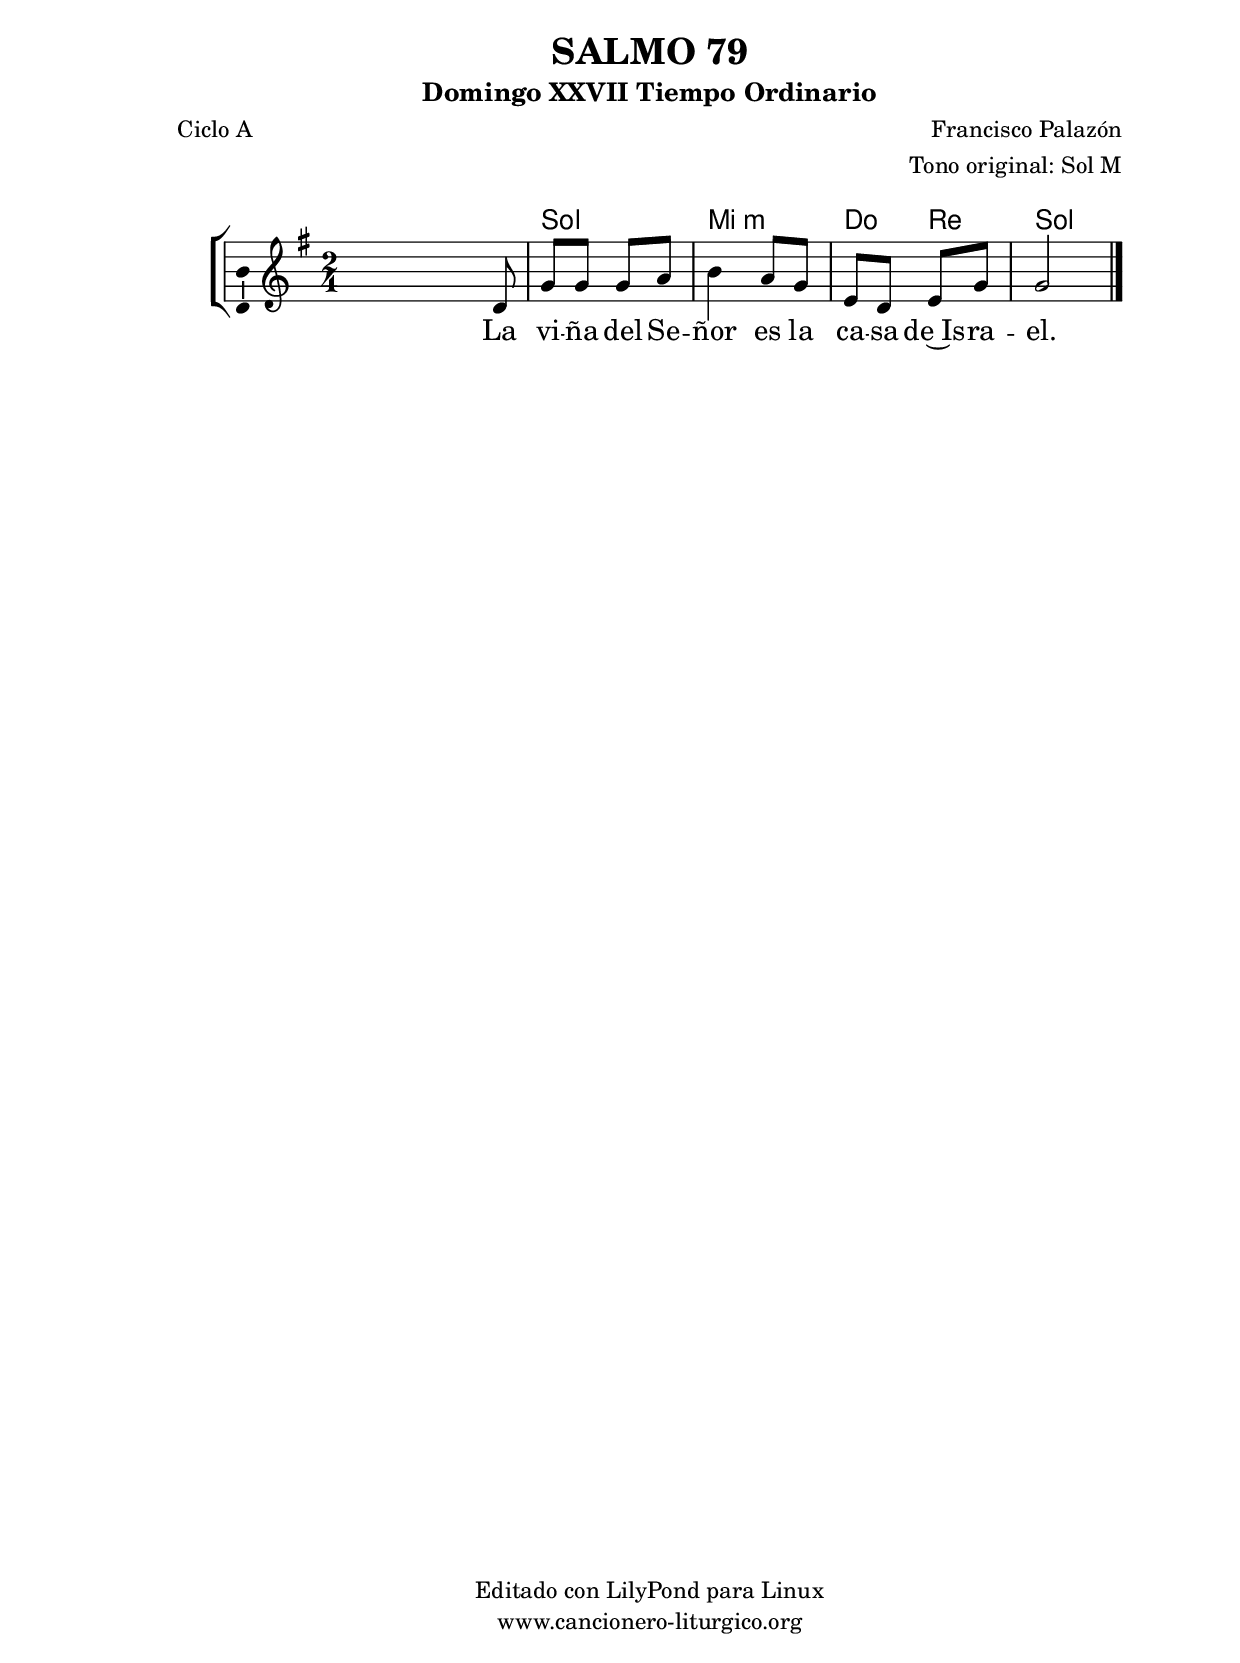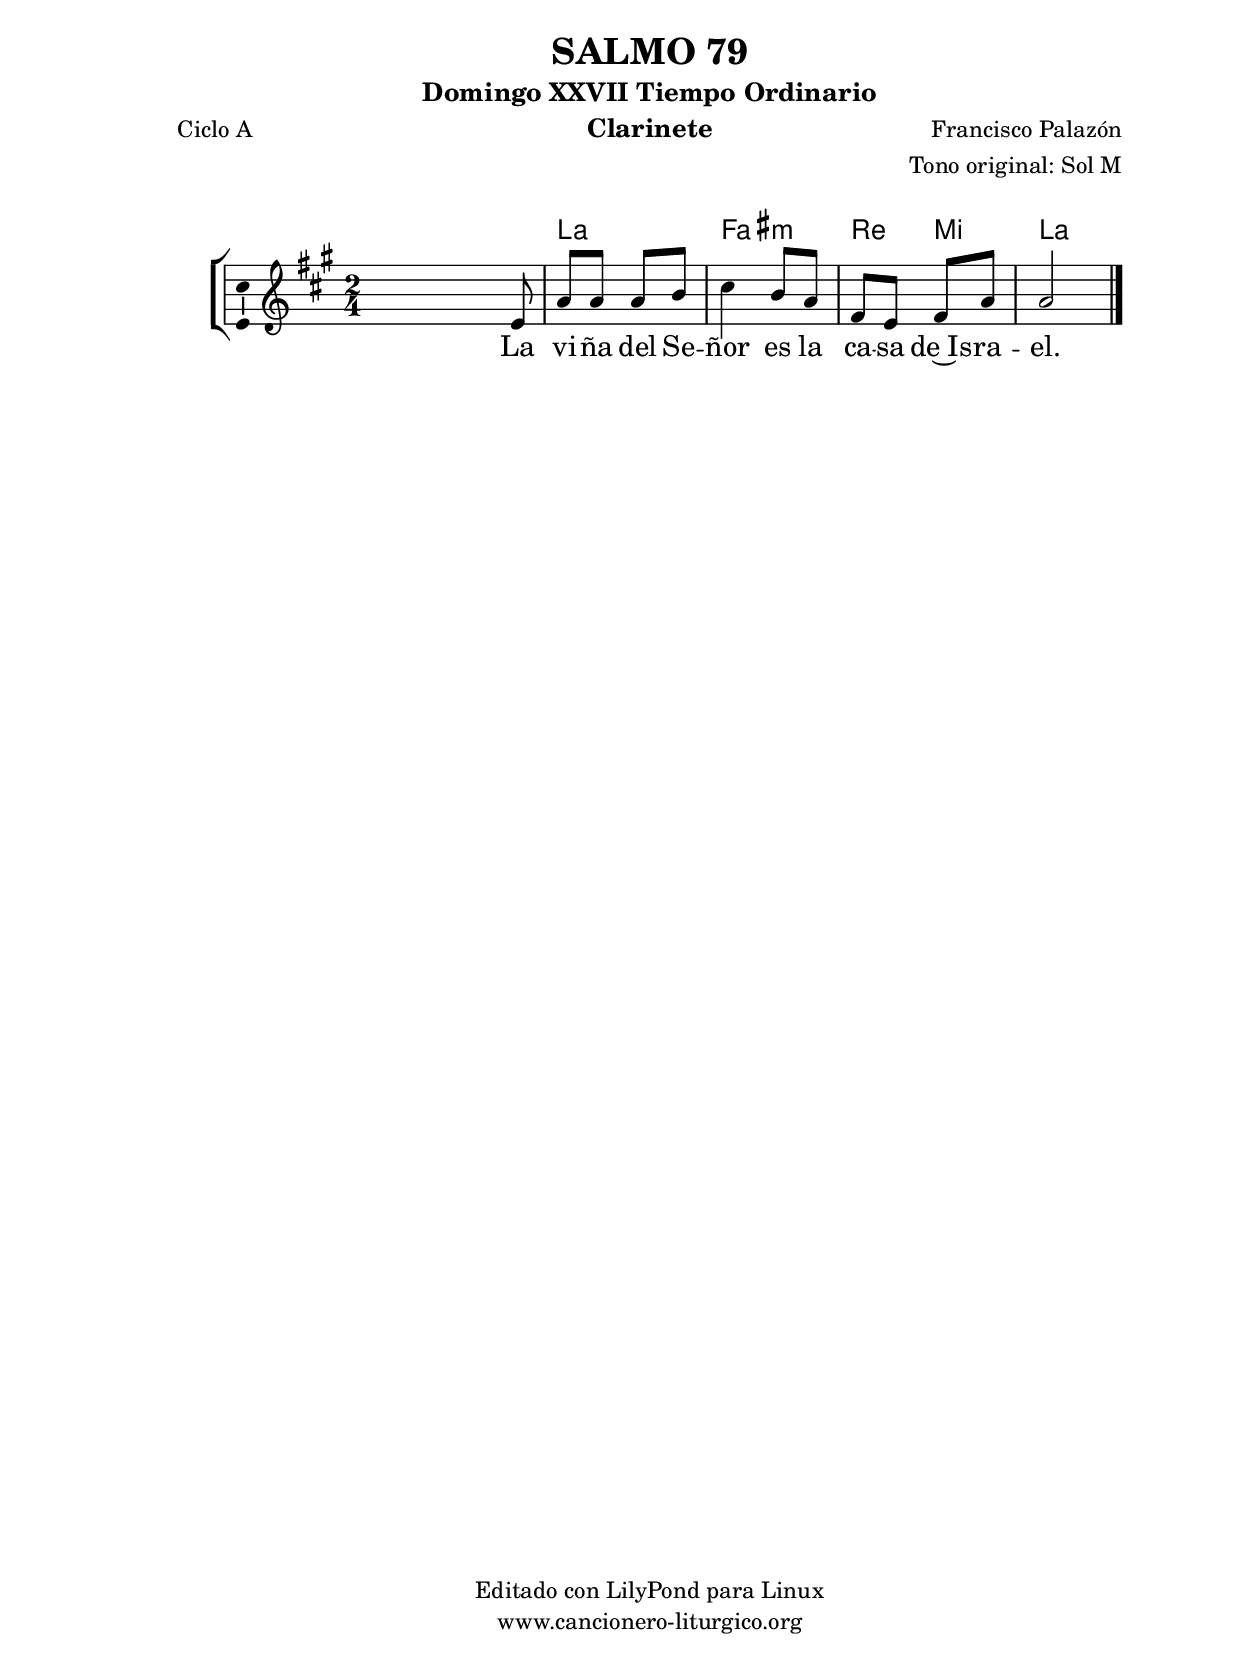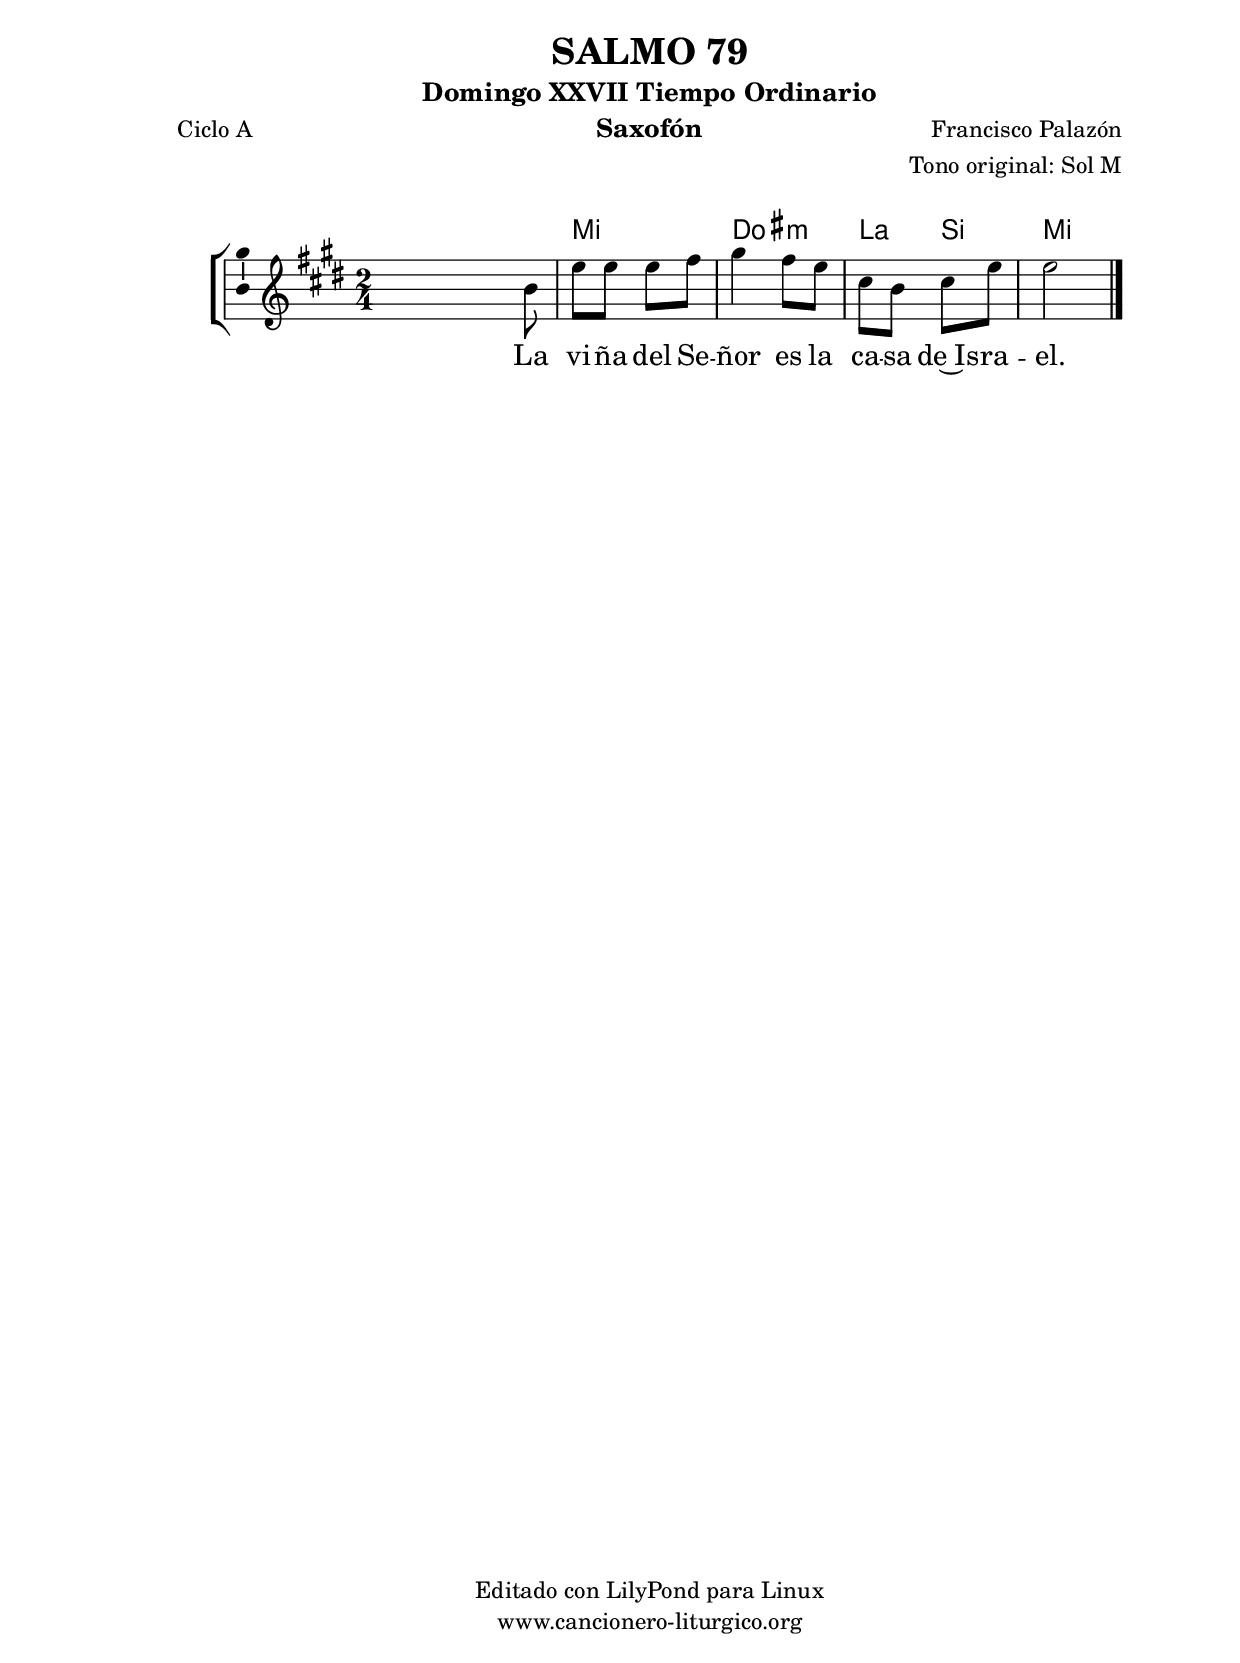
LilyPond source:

%
%para convertir .midi en .wav:
%timidity filename.midi -Ow -o finename.wav
%
%
%Para convertir de .wav a .mp3:
%lame -h -m j filename.wav
%
%
%para escuchar el midi:
%timidity nombrefichero.midi
%


%versión de lilypond para la que se ha escrito esta partitura:
\version "2.16.0"

	%Tamaño papel
	#(set-default-paper-size "a4")
	%Tamaño partitura
	#(set-global-staff-size 20)
	%No responde al pulsar sobre una nota
	#(ly:set-option 'point-and-click #f)

%parámetros del encabezamiento:
\header {
	title = "SALMO 79"
	subtitle = "Domingo XXVII Tiempo Ordinario"
	composer = "Francisco Palazón"
	poet = "Ciclo A"
	meter = ""
	arranger = "Tono original: Sol M"
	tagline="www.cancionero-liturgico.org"
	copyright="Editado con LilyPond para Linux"
	tiempo = "Ordinario"
	usos = "Salmo"
	letra = "La viña del Señor es la casa de Israel."
	}

%parámetros asociados al papel:
\paper  {
	oddHeaderMarkup = \markup {\fill-line { \on-the-fly #not-first-page \fromproperty #'header:title \on-the-fly #not-first-page \fromproperty #'header:composer }}
	evenHeaderMarkup = \markup {\fill-line { \fromproperty #'header:composer \fromproperty #'header:title }}
	#(set-paper-size "a4")
	print-page-number = ##f
	first-page-number = 1
	print-first-page-number = ##f
%	head-separation = 3.0 \cm
	top-margin = 2.0 \cm
	bottom-margin = 0.5\cm
%%%	bottom-margin = -1.0\cm
	left-margin = 3.0 \cm
	line-width = 16.0 \cm 
	indent = 8\mm
	interscoreline = 2.\mm
	between-system-space = 15\mm
%	para que las partituras no llenen la hoja:
	ragged-bottom = ##t
%	idem para la última hoja:
	ragged-last-bottom = ##f
%	para que las partituras llenen el ancho del papel:
	ragged-last = ##f
	after-title-space = 2.5 \cm
%page-count=1
%system-count=8

	%Flexible Vertical Spacing
%	markup-markup-spacing =
%	#'((basic-distance . 15) (minimum-distance . 15) (padding . 3))
	markup-system-spacing =
	#'((basic-distance . 15) (minimum-distance . 15) (padding . 3))
	system-system-spacing =
	#'((basic-distance . 15) (minimum-distance . 15) (padding . 3))
	score-system-spacing =
	#'((basic-distance . 15) (minimum-distance . 15) (padding . 5))
%	top-system-spacing = % header
%	#'((basic-distance . 8) (minimum-distance . 0) (padding . 3))
%	top-markup-spacing =
%	#'((basic-distance . 20) (minimum-distance . 20) (padding . 3))
	last-bottom-spacing = % footer
	#'((basic-distance . 5) (minimum-distance . 5) (padding . 3))
%	score-markup-spacing =
%	#'((basic-distance . 16) (minimum-distance . 13) (padding . 3))

	}


%parámetros que afectan a toda la partitura:
global =  {
	%clave de sol (G):
	\clef G
	%armadura:
%	\transpose ees c
	\key g \major
	\tempo 4=80
	\set Score.tempoHideNote = ##t
	}


acordes = {
	\italianChords
	\chordmode {
%	\transpose ees c
{

s2
g2 e:m c4 d g2

	}
	}
}

melodia = 
%\transpose ees c
{
	\relative c'{
	\time 2/4
%	\partial 4*1

s4 s8 d8
g8 g g a
b4 a8 g
e8 d e g
g2

	\bar "|."
	}
	}


texto = \lyricmode {
La vi -- ña del Se -- ñor es la ca -- sa de~Is -- ra -- el.
	}


acordesStaff = \context ChordNames = acordesStaff <<
	\set chordChanges = ##t
	\acordes
	>>


vozStaff = \context Voice = vozStaff
\with {\consists "Ambitus_engraver"}
<<
%	\set Staff.instrumentName = ""
%	\set Staff.shortInstrumentName = ""
%	\set Staff.midiInstrument = #"clarinet"
%	\set Staff.midiInstrument = #"cello"
%	\set Staff.midiInstrument = #"flute"
	\set Staff.midiInstrument = #"electric guitar (jazz)"
%	\set Staff.midiInstrument = #"english horn"
%	\set Staff.midiInstrument = #"violin"
%	\set Staff.midiInstrument = #"glockenspiel"
	\set Staff.midiMinimumVolume = #0.7
	\set Staff.midiMaximumVolume = #0.9
	\global
	\melodia
	>>


textoStaff = \context Lyrics = textoStaff <<
	\lyricsto vozStaff \texto
	>>

\book {
	\score {
		\context ChoirStaff {
			\override StaffGroup.SystemStartBracket #'collapse-height = #1
			\override Score.SystemStartBar #'collapse-height = #1
			<<
			\acordesStaff
			\vozStaff
			\textoStaff
			>>
			}
		\layout {
	    		\context {
				\Lyrics
				\override LyricText #'font-size = #2
				}
	   		 \context {
				\Score
				%fontSize = #3
				\override StaffSymbol #'staff-space = #(magstep +3)
				%\override Beam #'thickness = #0.55
				%\override SpacingSpanner #'spacing-increment = #1.0
				%\override Slur #'height-limit = #1.5
				}
			}
		}
	\score {
		\unfoldRepeats
		\context ChoirStaff {
			<<
			\acordesStaff
			\vozStaff
			>>
			}
		\midi {
	  		\context {
	  			\Score
				tempoWholesPerMinute = #(ly:make-moment 70 4)
				}
			}
		}
	}

%Partitura para clarinete
#(define output-suffix "C")
\book {
	\header{
		instrument = "Clarinete"
		}
	\score {
		\context ChoirStaff {
			\override StaffGroup.SystemStartBracket #'collapse-height = #1
			\override Score.SystemStartBar #'collapse-height = #1
\transpose c d
			<<
			\acordesStaff
			\vozStaff
			\textoStaff
			>>
			}
		\layout {
	    		\context {
				\Lyrics
				\override LyricText #'font-size = #2
				}
	   		 \context {
				\Score
				%fontSize = #3
				\override StaffSymbol #'staff-space = #(magstep +3)
				%\override Beam #'thickness = #0.55
				%\override SpacingSpanner #'spacing-increment = #1.0
				%\override Slur #'height-limit = #1.5
				}
			}
		}
	}

%Partitura para saxofón
#(define output-suffix "S")
\book {
	\header{
		instrument = "Saxofón"
		}
	\score {
		\context ChoirStaff {
			\override StaffGroup.SystemStartBracket #'collapse-height = #1
			\override Score.SystemStartBar #'collapse-height = #1
\transpose c a
			<<
			\acordesStaff
			\vozStaff
			\textoStaff
			>>
			}
		\layout {
	    		\context {
				\Lyrics
				\override LyricText #'font-size = #2
				}
	   		 \context {
				\Score
				%fontSize = #3
				\override StaffSymbol #'staff-space = #(magstep +3)
				%\override Beam #'thickness = #0.55
				%\override SpacingSpanner #'spacing-increment = #1.0
				%\override Slur #'height-limit = #1.5
				}
			}
		}
	}

